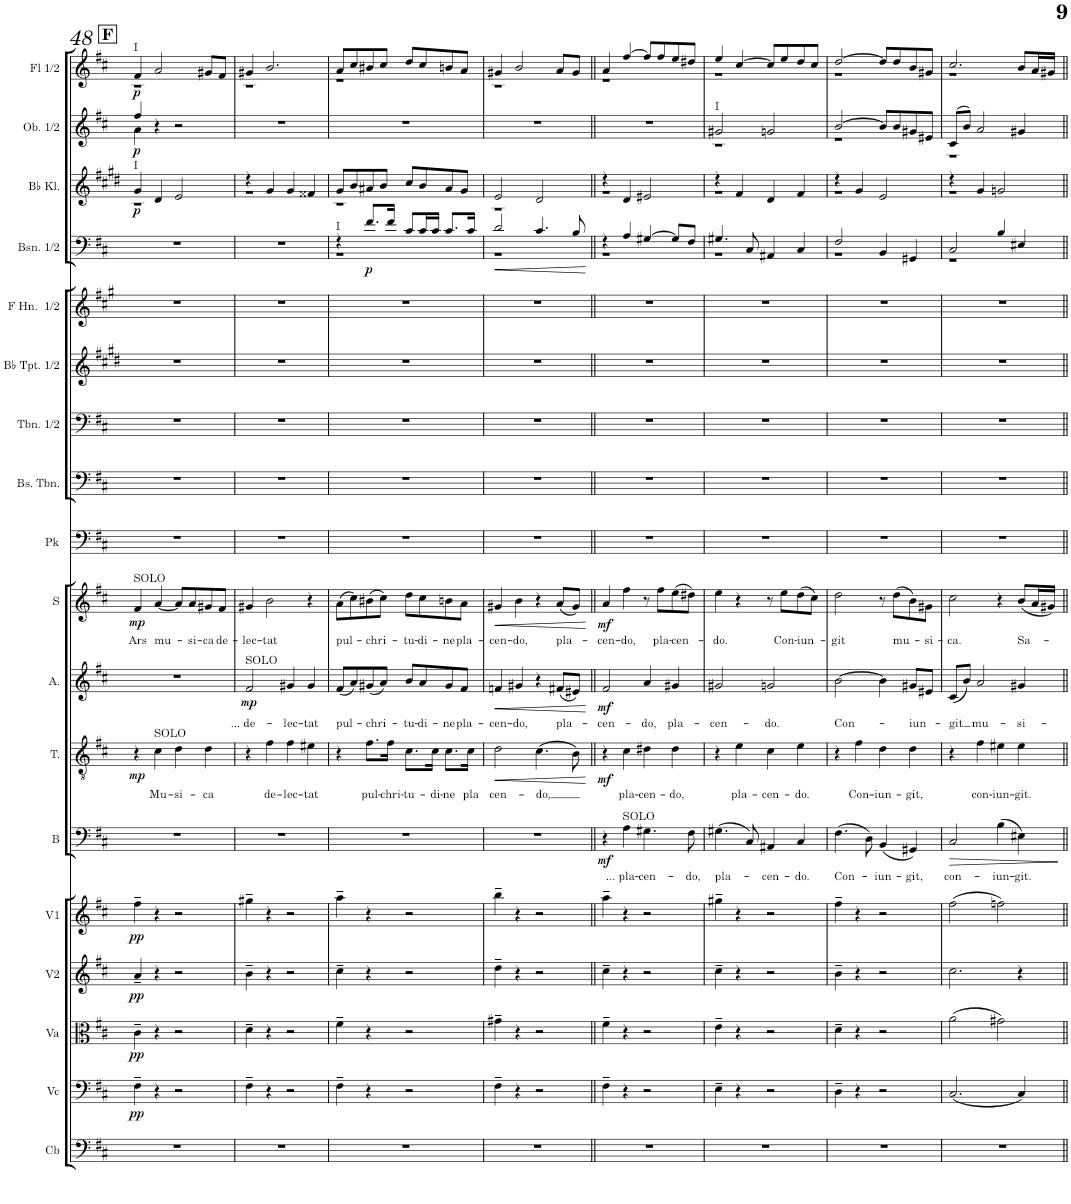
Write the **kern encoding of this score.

**kern	**kern	**dynam	**kern	**dynam	**kern	**dynam	**kern	**dynam	**kern	**text	**dynam	**kern	**text	**dynam	**kern	**text	**dynam	**kern	**text	**dynam	**kern	**kern	**kern	**kern	**kern	**kern	**dynam	**kern	**dynam	**kern	**dynam	**kern	**dynam
*part18	*part17	*part17	*part16	*part16	*part15	*part15	*part14	*part14	*part13	*part13	*part13	*part12	*part12	*part12	*part11	*part11	*part11	*part10	*part10	*part10	*part9	*part8	*part7	*part6	*part5	*part4	*part4	*part3	*part3	*part2	*part2	*part1	*part1
*staff18	*staff17	*staff17	*staff16	*staff16	*staff15	*staff15	*staff14	*staff14	*staff13	*staff13	*staff13	*staff12	*staff12	*staff12	*staff11	*staff11	*staff11	*staff10	*staff10	*staff10	*staff9	*staff8	*staff7	*staff6	*staff5	*staff4	*staff4	*staff3	*staff3	*staff2	*staff2	*staff1	*staff1
*I"Contrabasses	*I"Violoncellos	*	*I"Violas	*	*I"Violins 2	*	*I"Violins 1	*	*I"Bas	*	*	*I"Tenor	*	*	*I"Alt	*	*	*I"Sopraan	*	*	*I"Pauken	*I"Bas-trombone	*I"Trombone 1/2	*I"Trompet Bb 1/2	*I"F Horn 1/2	*I"Bassoon 1/2	*	*I"Klarinet in Bb	*	*I"Oboe 1/2	*	*I"Flute 1/2	*
*I'Cb	*I'Vc	*	*I'Va	*	*I'V2	*	*I'V1	*	*I'B	*	*	*I'T.	*	*	*I'A.	*	*	*I'S	*	*	*I'Pk	*I'Bs. Tbn.	*I'Tbn. 1/2	*	*I'F Hn.  1/2	*I'Bsn. 1/2	*	*	*	*I'Ob. 1/2	*	*I'Fl 1/2	*
!!LO:PB:g=z
*clefF4	*clefF4	*	*clefC3	*	*clefG2	*	*clefG2	*	*clefF4	*	*	*clefGv2	*	*	*clefG2	*	*	*clefG2	*	*	*clefF4	*clefF4	*clefF4	*clefG2	*clefG2	*clefF4	*	*clefG2	*	*clefG2	*	*clefG2	*
*Trd7c12	*	*	*	*	*	*	*	*	*	*	*	*	*	*	*	*	*	*	*	*	*	*	*	*Trd1c2	*Trd4c7	*	*	*Trd1c2	*	*	*	*	*
*k[f#c#]	*k[f#c#]	*	*k[f#c#]	*	*k[f#c#]	*	*k[f#c#]	*	*k[f#c#]	*	*	*k[f#c#]	*	*	*k[f#c#]	*	*	*k[f#c#]	*	*	*k[f#c#]	*k[f#c#]	*k[f#c#]	*k[f#c#g#d#]	*k[f#c#g#]	*k[f#c#]	*	*k[f#c#g#d#]	*	*k[f#c#]	*	*k[f#c#]	*
*M4/4	*M4/4	*	*M4/4	*	*M4/4	*	*M4/4	*	*M4/4	*	*	*M4/4	*	*	*M4/4	*	*	*M4/4	*	*	*M4/4	*M4/4	*M4/4	*M4/4	*M4/4	*M4/4	*	*M4/4	*	*M4/4	*	*M4/4	*
!!LO:REH:place=s1:a:B:cj:fs=14:t=F
=48	=48	=48	=48	=48	=48	=48	=48	=48	=48	=48	=48	=48	=48	=48	=48	=48	=48	=48	=48	=48	=48	=48	=48	=48	=48	=48	=48	=48	=48	=48	=48	=48	=48
!	!	!	!	!	!	!	!	!	!	!	!	!	!	!	!	!	!	!	!	!	!	!	!	!	!	!	!	!	!	!	!	!LO:TX:a:t=I	!
!	!	!	!	!	!	!	!	!	!	!	!	!	!	!	!	!	!	!	!	!	!	!	!	!	!	!	!	!LO:TX:a:t=I	!	!	!	!	!
!	!	!	!	!	!	!	!	!	!	!	!	!	!	!	!	!	!	!LO:TX:a:t=SOLO	!	!	!	!	!	!	!	!	!	!	!	!	!	!	!
!	!	!LO:DY:b	!	!LO:DY:b	!	!LO:DY:b	!	!LO:DY:b	!	!	!	!	!	!LO:DY:b	!	!	!	!	!LO:LY:b	!LO:DY:b	!	!	!	!	!	!	!	!	!LO:DY:b	!	!LO:DY:b	!	!LO:DY:b
*	*	*	*	*	*	*	*	*	*	*	*	*	*	*	*	*	*	*	*	*	*	*	*	*	*	*	*	*^	*	*^	*	*^	*
1r	4F#~\	pp	4c#~\	pp	4a~/	pp	4ff#~\	pp	1r	.	.	4r	.	mp	1r	.	.	4f#/	Ars	mp	1r	1r	1r	1r	1r	1r	.	4g#/	1r	p	4ff#/	4a\	p	4f#/	1r	p
!	!	!	!	!	!	!	!	!	!	!	!	!LO:TX:a:t=SOLO	!	!	!	!	!	!	!	!	!	!	!	!	!	!	!	!	!	!	!	!	!	!	!	!
!	!	!	!	!	!	!	!	!	!	!	!	!	!LO:LY:b	!	!	!	!	!	!LO:LY:b	!	!	!	!	!	!	!	!	!	!	!	!	!	!	!	!	!
.	4r	.	4r	.	4r	.	4r	.	.	.	.	4c#\	Mu-	.	.	.	.	[4a/	mu-	.	.	.	.	.	.	.	.	4d#/	.	.	4r	2.ryy	.	2a/	.	.
!	!	!	!	!	!	!	!	!	!	!	!	!	!LO:LY:b	!	!	!	!	!	!	!	!	!	!	!	!	!	!	!	!	!	!	!	!	!	!	!
.	2r	.	2r	.	2r	.	2r	.	.	.	.	4d\	-si-	.	.	.	.	8a/L]	.	.	.	.	.	.	.	.	.	2e/	.	.	2r	.	.	.	.	.
!	!	!	!	!	!	!	!	!	!	!	!	!	!	!	!	!	!	!	!LO:LY:b	!	!	!	!	!	!	!	!	!	!	!	!	!	!	!	!	!
.	.	.	.	.	.	.	.	.	.	.	.	.	.	.	.	.	.	8a/	-si-	.	.	.	.	.	.	.	.	.	.	.	.	.	.	.	.	.
!	!	!	!	!	!	!	!	!	!	!	!	!	!LO:LY:b	!	!	!	!	!	!LO:LY:b	!	!	!	!	!	!	!	!	!	!	!	!	!	!	!	!	!
.	.	.	.	.	.	.	.	.	.	.	.	4d\	-ca	.	.	.	.	8g#X/	-ca	.	.	.	.	.	.	.	.	.	.	.	.	.	.	8g#X/L	.	.
!	!	!	!	!	!	!	!	!	!	!	!	!	!	!	!	!	!	!	!LO:LY:b	!	!	!	!	!	!	!	!	!	!	!	!	!	!	!	!	!
.	.	.	.	.	.	.	.	.	.	.	.	.	.	.	.	.	.	8f#/J	de-	.	.	.	.	.	.	.	.	.	.	.	.	.	.	8f#/J	.	.
*	*	*	*	*	*	*	*	*	*	*	*	*	*	*	*	*	*	*	*	*	*	*	*	*	*	*	*	*	*	*	*v	*v	*	*	*	*
=49	=49	=49	=49	=49	=49	=49	=49	=49	=49	=49	=49	=49	=49	=49	=49	=49	=49	=49	=49	=49	=49	=49	=49	=49	=49	=49	=49	=49	=49	=49	=49	=49	=49	=49	=49
!	!	!	!	!	!	!	!	!	!	!	!	!	!	!	!LO:TX:a:t=SOLO	!	!	!	!	!	!	!	!	!	!	!	!	!	!	!	!	!	!	!	!
!	!	!	!	!	!	!	!	!	!	!	!	!	!	!	!	!LO:LY:b	!LO:DY:b	!	!LO:LY:b	!	!	!	!	!	!	!	!	!	!	!	!	!	!	!	!
1r	4F#~\	.	4d~\	.	4b~\	.	4gg#X~\	.	1r	.	.	4r	.	.	2f#/	... de-	mp	4g#X/	-lec-	.	1r	1r	1r	1r	1r	1r	.	4r	1r	.	1r	.	4g#X/	1r	.
!	!	!	!	!	!	!	!	!	!	!	!	!	!LO:LY:b	!	!	!	!	!	!LO:LY:b	!	!	!	!	!	!	!	!	!	!	!	!	!	!	!	!
.	4r	.	4r	.	4r	.	4r	.	.	.	.	4f#\	de-	.	.	.	.	2b\	-tat	.	.	.	.	.	.	.	.	4g#/	.	.	.	.	2.b/	.	.
!	!	!	!	!	!	!	!	!	!	!	!	!	!LO:LY:b	!	!	!LO:LY:b	!	!	!	!	!	!	!	!	!	!	!	!	!	!	!	!	!	!	!
.	2r	.	2r	.	2r	.	2r	.	.	.	.	4f#\	-lec-	.	4g#X/	-lec-	.	.	.	.	.	.	.	.	.	.	.	4g#/	.	.	.	.	.	.	.
!	!	!	!	!	!	!	!	!	!	!	!	!	!LO:LY:b	!	!	!LO:LY:b	!	!	!	!	!	!	!	!	!	!	!	!	!	!	!	!	!	!	!
.	.	.	.	.	.	.	.	.	.	.	.	4e#X\	-tat	.	4g#/	-tat	.	4r	.	.	.	.	.	.	.	.	.	4f##X/	.	.	.	.	.	.	.
=50	=50	=50	=50	=50	=50	=50	=50	=50	=50	=50	=50	=50	=50	=50	=50	=50	=50	=50	=50	=50	=50	=50	=50	=50	=50	=50	=50	=50	=50	=50	=50	=50	=50	=50	=50
!	!	!	!	!	!	!	!	!	!	!	!	!	!	!	!	!	!	!	!	!	!	!	!	!	!	!LO:TX:a:t=I	!	!	!	!	!	!	!	!	!
!	!	!	!	!	!	!	!	!	!	!	!	!	!	!	!	!LO:LY:b	!	!	!LO:LY:b	!	!	!	!	!	!	!	!	!	!	!	!	!	!	!	!
*	*	*	*	*	*	*	*	*	*	*	*	*	*	*	*	*	*	*	*	*	*	*	*	*	*	*^	*	*	*	*	*	*	*	*	*
1r	4F#~\	.	4f#~\	.	4cc#~\	.	4aa~\	.	1r	.	.	4r	.	.	(<8f#/L	pul-	.	(>8a\L	pul-	.	1r	1r	1r	1r	1r	4r	1r	.	8g#/L	1r	.	1r	.	8a/L	1r	.
.	.	.	.	.	.	.	.	.	.	.	.	.	.	.	8a/)	.	.	8cc#\)	.	.	.	.	.	.	.	.	.	.	8b/	.	.	.	.	8cc#/	.	.
!	!	!	!	!	!	!	!	!	!	!	!	!	!LO:LY:b	!	!	!LO:LY:b	!	!	!LO:LY:b	!	!	!	!	!	!	!	!	!LO:DY:b	!	!	!	!	!	!	!	!
.	4r	.	4r	.	4r	.	4r	.	.	.	.	8.f#\L	pul-	.	(<8g#X/	-chri-	.	(>8b#X\	-chri-	.	.	.	.	.	.	8.f#/L	.	p	8a#X/	.	.	.	.	8b#X/	.	.
.	.	.	.	.	.	.	.	.	.	.	.	.	.	.	8a/J)	.	.	8cc#\J)	.	.	.	.	.	.	.	.	.	.	8b/J	.	.	.	.	8cc#/J	.	.
!	!	!	!	!	!	!	!	!	!	!	!	!	!LO:LY:b	!	!	!	!	!	!	!	!	!	!	!	!	!	!	!	!	!	!	!	!	!	!	!
.	.	.	.	.	.	.	.	.	.	.	.	16f#\Jk	-chri-	.	.	.	.	.	.	.	.	.	.	.	.	16f#/Jk	.	.	.	.	.	.	.	.	.	.
!	!	!	!	!	!	!	!	!	!	!	!	!	!LO:LY:b	!	!	!LO:LY:b	!	!	!LO:LY:b	!	!	!	!	!	!	!	!	!	!	!	!	!	!	!	!	!
.	2r	.	2r	.	2r	.	2r	.	.	.	.	8.c#\L	-tu-	.	8b/L	-tu-	.	8dd\L	-tu-	.	.	.	.	.	.	8c#/L	.	.	8cc#/L	.	.	.	.	8dd/L	.	.
!	!	!	!	!	!	!	!	!	!	!	!	!	!	!	!	!LO:LY:b	!	!	!LO:LY:b	!	!	!	!	!	!	!	!	!	!	!	!	!	!	!	!	!
.	.	.	.	.	.	.	.	.	.	.	.	.	.	.	8a/	-di-	.	8cc#\	-di-	.	.	.	.	.	.	16c#/L	.	.	8b/	.	.	.	.	8cc#/	.	.
!	!	!	!	!	!	!	!	!	!	!	!	!	!LO:LY:b	!	!	!	!	!	!	!	!	!	!	!	!	!	!	!	!	!	!	!	!	!	!	!
.	.	.	.	.	.	.	.	.	.	.	.	16c#\Jk	-di-	.	.	.	.	.	.	.	.	.	.	.	.	16c#/JJ	.	.	.	.	.	.	.	.	.	.
!	!	!	!	!	!	!	!	!	!	!	!	!	!LO:LY:b	!	!	!LO:LY:b	!	!	!LO:LY:b	!	!	!	!	!	!	!	!	!	!	!	!	!	!	!	!	!
.	.	.	.	.	.	.	.	.	.	.	.	8.c#\L	-ne	.	8g#/	ne	.	8bn\	-ne	.	.	.	.	.	.	8.c#/L	.	.	8a#/	.	.	.	.	8bn/	.	.
!	!	!	!	!	!	!	!	!	!	!	!	!	!	!	!	!LO:LY:b	!	!	!LO:LY:b	!	!	!	!	!	!	!	!	!	!	!	!	!	!	!	!	!
.	.	.	.	.	.	.	.	.	.	.	.	.	.	.	8f#/J	pla-	.	8a\J	pla-	.	.	.	.	.	.	.	.	.	8g#/J	.	.	.	.	8a/J	.	.
!	!	!	!	!	!	!	!	!	!	!	!	!	!LO:LY:b	!	!	!	!	!	!	!	!	!	!	!	!	!	!	!	!	!	!	!	!	!	!	!
.	.	.	.	.	.	.	.	.	.	.	.	16c#\Jk	pla	.	.	.	.	.	.	.	.	.	.	.	.	16c#/Jk	.	.	.	.	.	.	.	.	.	.
=51	=51	=51	=51	=51	=51	=51	=51	=51	=51	=51	=51	=51	=51	=51	=51	=51	=51	=51	=51	=51	=51	=51	=51	=51	=51	=51	=51	=51	=51	=51	=51	=51	=51	=51	=51	=51
!	!	!	!	!	!	!	!	!	!	!	!	!	!LO:LY:b	!LO:HP:b	!	!LO:LY:b	!LO:HP:b	!	!LO:LY:b	!LO:HP:b	!	!	!	!	!	!	!	!LO:HP:b	!	!	!	!	!	!	!	!
1r	4F#~\	.	4g#X~\	.	4dd~\	.	4bb~\	.	1r	.	.	2d\	cen-	<	4fn/	-cen-	<	4g#X/	-cen-	<	1r	1r	1r	1r	1r	2d/	1r	<	2e/	1r	.	1r	.	4g#X/	1r	.
!	!	!	!	!	!	!	!	!	!	!	!	!	!	!	!	!LO:LY:b	!	!	!LO:LY:b	!	!	!	!	!	!	!	!	!	!	!	!	!	!	!	!	!
.	4r	.	4r	.	4r	.	4r	.	.	.	.	.	.	.	4g#X/	-do,	.	4b\	-do,	.	.	.	.	.	.	.	.	.	.	.	.	.	.	2b/	.	.
!	!	!	!	!	!	!	!	!	!	!	!	!	!LO:LY:b	!	!	!	!	!	!	!	!	!	!	!	!	!	!	!	!	!	!	!	!	!	!	!
.	2r	.	2r	.	2r	.	2r	.	.	.	.	(>4.c#\	-do,	.	4r	.	.	4r	.	.	.	.	.	.	.	4.c#/	.	.	2d#/	.	.	.	.	.	.	.
!	!	!	!	!	!	!	!	!	!	!	!	!	!	!	!	!LO:LY:b	!	!	!LO:LY:b	!	!	!	!	!	!	!	!	!	!	!	!	!	!	!	!	!
.	.	.	.	.	.	.	.	.	.	.	.	.	.	.	(<8f#X/L	pla-	.	(<8a/L	pla-	.	.	.	.	.	.	.	.	.	.	.	.	.	.	8a/L	.	.
.	.	.	.	.	.	.	.	.	.	.	.	8B\)	.	.	8e#X/J)	.	.	8g#/J)	.	.	.	.	.	.	.	8B/	.	.	.	.	.	.	.	8g#/J	.	.
*	*	*	*	*	*	*	*	*	*	*	*	*	*	*	*	*	*	*	*	*	*	*	*	*	*	*v	*v	*	*	*	*	*	*	*v	*v	*
*	*	*	*	*	*	*	*	*	*	*	*	*	*	*	*	*	*	*	*	*	*	*	*	*	*	*	*	*v	*v	*	*	*	*	*
.	.	.	.	.	.	.	.	.	.	.	.	.	.	[	.	.	[	.	.	[	.	.	.	.	.	.	[	.	.	.	.	.	.
=52||	=52||	=52||	=52||	=52||	=52||	=52||	=52||	=52||	=52||	=52||	=52||	=52||	=52||	=52||	=52||	=52||	=52||	=52||	=52||	=52||	=52||	=52||	=52||	=52||	=52||	=52||	=52||	=52||	=52||	=52||	=52||	=52||	=52||
!	!	!	!	!	!	!	!	!	!	!	!LO:DY:b	!	!	!LO:DY:b	!	!LO:LY:b	!LO:DY:b	!	!LO:LY:b	!LO:DY:b	!	!	!	!	!	!	!	!	!	!	!	!	!
*	*	*	*	*	*	*	*	*	*	*	*	*	*	*	*	*	*	*	*	*	*	*	*	*	*	*^	*	*^	*	*	*	*^	*
1r	4F#~\	.	4f#~\	.	4cc#~\	.	4aa~\	.	4r	.	mf	4r	.	mf	2f#/	-cen-	mf	4a/	-cen-	mf	1r	1r	1r	1r	1r	4r	1r	.	4r	1r	.	1r	.	4a/	1r	.
!	!	!	!	!	!	!	!	!	!LO:TX:a:t=SOLO	!	!	!	!	!	!	!	!	!	!	!	!	!	!	!	!	!	!	!	!	!	!	!	!	!	!	!
!	!	!	!	!	!	!	!	!	!	!LO:LY:b	!	!	!LO:LY:b	!	!	!	!	!	!LO:LY:b	!	!	!	!	!	!	!	!	!	!	!	!	!	!	!	!	!
.	4r	.	4r	.	4r	.	4r	.	4A\	... pla-	.	4c#\	pla-	.	.	.	.	4ff#\	-do,	.	.	.	.	.	.	4A/	.	.	4d#/	.	.	.	.	[4ff#/	.	.
!	!	!	!	!	!	!	!	!	!	!LO:LY:b	!	!	!LO:LY:b	!	!	!LO:LY:b	!	!	!	!	!	!	!	!	!	!	!	!	!	!	!	!	!	!	!	!
.	2r	.	2r	.	2r	.	2r	.	4.G#X\	-cen-	.	4d#X\	-cen-	.	4a/	-do,	.	8r	.	.	.	.	.	.	.	[4G#X/	.	.	2e#X/	.	.	.	.	8ff#/L]	.	.
!	!	!	!	!	!	!	!	!	!	!	!	!	!	!	!	!	!	!	!LO:LY:b	!	!	!	!	!	!	!	!	!	!	!	!	!	!	!	!	!
.	.	.	.	.	.	.	.	.	.	.	.	.	.	.	.	.	.	8ff#\L	pla-	.	.	.	.	.	.	.	.	.	.	.	.	.	.	8ff#/	.	.
!	!	!	!	!	!	!	!	!	!	!	!	!	!LO:LY:b	!	!	!LO:LY:b	!	!	!LO:LY:b	!	!	!	!	!	!	!	!	!	!	!	!	!	!	!	!	!
.	.	.	.	.	.	.	.	.	.	.	.	4d#\	-do,	.	4g#X/	pla-	.	(>8ee\	-cen-	.	.	.	.	.	.	8G#/L]	.	.	.	.	.	.	.	8ee/	.	.
!	!	!	!	!	!	!	!	!	!	!LO:LY:b	!	!	!	!	!	!	!	!	!	!	!	!	!	!	!	!	!	!	!	!	!	!	!	!	!	!
.	.	.	.	.	.	.	.	.	8F#\	-do,	.	.	.	.	.	.	.	8dd#X\J)	.	.	.	.	.	.	.	8F#/J	.	.	.	.	.	.	.	8dd#X/J	.	.
=53	=53	=53	=53	=53	=53	=53	=53	=53	=53	=53	=53	=53	=53	=53	=53	=53	=53	=53	=53	=53	=53	=53	=53	=53	=53	=53	=53	=53	=53	=53	=53	=53	=53	=53	=53	=53
!	!	!	!	!	!	!	!	!	!	!	!	!	!	!	!	!	!	!	!	!	!	!	!	!	!	!	!	!	!	!	!	!LO:TX:a:t=I	!	!	!	!
!	!	!	!	!	!	!	!	!	!	!LO:LY:b	!	!	!	!	!	!LO:LY:b	!	!	!LO:LY:b	!	!	!	!	!	!	!	!	!	!	!	!	!	!	!	!	!
*	*	*	*	*	*	*	*	*	*	*	*	*	*	*	*	*	*	*	*	*	*	*	*	*	*	*	*	*	*	*	*	*^	*	*	*	*
1r	4E~\	.	4e~\	.	4cc#~\	.	4gg#X~\	.	(>4.G#X\	pla-	.	4r	.	.	2g#X/	-cen-	.	4ee\	-do.	.	1r	1r	1r	1r	1r	4.G#X/	1r	.	4r	1r	.	2g#X/	1r	.	4ee/	1r	.
!	!	!	!	!	!	!	!	!	!	!	!	!	!LO:LY:b	!	!	!	!	!	!	!	!	!	!	!	!	!	!	!	!	!	!	!	!	!	!	!	!
.	4r	.	4r	.	4r	.	4r	.	.	.	.	4e\	pla-	.	.	.	.	4r	.	.	.	.	.	.	.	.	.	.	4f#/	.	.	.	.	.	[4cc#/	.	.
.	.	.	.	.	.	.	.	.	8C#/)	.	.	.	.	.	.	.	.	.	.	.	.	.	.	.	.	8C#/	.	.	.	.	.	.	.	.	.	.	.
!	!	!	!	!	!	!	!	!	!	!LO:LY:b	!	!	!LO:LY:b	!	!	!LO:LY:b	!	!	!	!	!	!	!	!	!	!	!	!	!	!	!	!	!	!	!	!	!
.	2r	.	2r	.	2r	.	2r	.	4AA#X/	-cen-	.	4c#\	-cen-	.	2gn/	-do.	.	8r	.	.	.	.	.	.	.	4AA#X/	.	.	4d#/	.	.	2gn/	.	.	8cc#/L]	.	.
!	!	!	!	!	!	!	!	!	!	!	!	!	!	!	!	!	!	!	!LO:LY:b	!	!	!	!	!	!	!	!	!	!	!	!	!	!	!	!	!	!
.	.	.	.	.	.	.	.	.	.	.	.	.	.	.	.	.	.	8ee\L	Con-	.	.	.	.	.	.	.	.	.	.	.	.	.	.	.	8ee/	.	.
!	!	!	!	!	!	!	!	!	!	!LO:LY:b	!	!	!LO:LY:b	!	!	!	!	!	!LO:LY:b	!	!	!	!	!	!	!	!	!	!	!	!	!	!	!	!	!	!
.	.	.	.	.	.	.	.	.	4C#/	-do.	.	4e\	-do.	.	.	.	.	(>8dd\	-iun-	.	.	.	.	.	.	4C#/	.	.	4f#/	.	.	.	.	.	8dd/	.	.
.	.	.	.	.	.	.	.	.	.	.	.	.	.	.	.	.	.	8cc#\J)	.	.	.	.	.	.	.	.	.	.	.	.	.	.	.	.	8cc#/J	.	.
=54	=54	=54	=54	=54	=54	=54	=54	=54	=54	=54	=54	=54	=54	=54	=54	=54	=54	=54	=54	=54	=54	=54	=54	=54	=54	=54	=54	=54	=54	=54	=54	=54	=54	=54	=54	=54	=54
!	!	!	!	!	!	!	!	!	!	!LO:LY:b	!	!	!	!	!	!LO:LY:b	!	!	!LO:LY:b	!	!	!	!	!	!	!	!	!	!	!	!	!	!	!	!	!	!
1r	4D~\	.	4d~\	.	4b~\	.	4ff#~\	.	(>4.F#\	Con-	.	4r	.	.	[2b\	Con-	.	2dd\	-git	.	1r	1r	1r	1r	1r	2F#/	1r	.	4r	1r	.	[2b/	1r	.	[2dd/	1r	.
!	!	!	!	!	!	!	!	!	!	!	!	!	!LO:LY:b	!	!	!	!	!	!	!	!	!	!	!	!	!	!	!	!	!	!	!	!	!	!	!	!
.	4r	.	4r	.	4r	.	4r	.	.	.	.	4f#\	Con-	.	.	.	.	.	.	.	.	.	.	.	.	.	.	.	4g#/	.	.	.	.	.	.	.	.
.	.	.	.	.	.	.	.	.	8D\)	.	.	.	.	.	.	.	.	.	.	.	.	.	.	.	.	.	.	.	.	.	.	.	.	.	.	.	.
!	!	!	!	!	!	!	!	!	!	!LO:LY:b	!	!	!LO:LY:b	!	!	!	!	!	!	!	!	!	!	!	!	!	!	!	!	!	!	!	!	!	!	!	!
.	2r	.	2r	.	2r	.	2r	.	(<4BB/	-iun-	.	4d\	iun-	.	4b\]	.	.	8r	.	.	.	.	.	.	.	4BB/	.	.	2e/	.	.	8b/L]	.	.	8dd/L]	.	.
!	!	!	!	!	!	!	!	!	!	!	!	!	!	!	!	!	!	!	!LO:LY:b	!	!	!	!	!	!	!	!	!	!	!	!	!	!	!	!	!	!
.	.	.	.	.	.	.	.	.	.	.	.	.	.	.	.	.	.	(>8dd\L	mu-	.	.	.	.	.	.	.	.	.	.	.	.	8b/	.	.	8dd/	.	.
!	!	!	!	!	!	!	!	!	!	!LO:LY:b	!	!	!LO:LY:b	!	!	!LO:LY:b	!	!	!	!	!	!	!	!	!	!	!	!	!	!	!	!	!	!	!	!	!
.	.	.	.	.	.	.	.	.	4GG#X/)	-git,	.	4d\	-git,	.	8g#X/L	-iun-	.	8b\)	.	.	.	.	.	.	.	4GG#X/	.	.	.	.	.	8g#X/	.	.	8b/	.	.
!	!	!	!	!	!	!	!	!	!	!	!	!	!	!	!	!	!	!	!LO:LY:b	!	!	!	!	!	!	!	!	!	!	!	!	!	!	!	!	!	!
.	.	.	.	.	.	.	.	.	.	.	.	.	.	.	8e#X/J	.	.	8g#X\J	-si-	.	.	.	.	.	.	.	.	.	.	.	.	8e#X/J	.	.	8g#X/J	.	.
=55	=55	=55	=55	=55	=55	=55	=55	=55	=55	=55	=55	=55	=55	=55	=55	=55	=55	=55	=55	=55	=55	=55	=55	=55	=55	=55	=55	=55	=55	=55	=55	=55	=55	=55	=55	=55	=55
!	!	!	!	!	!	!	!	!	!	!LO:LY:b	!LO:HP:b	!	!	!	!	!LO:LY:b	!	!	!LO:LY:b	!	!	!	!	!	!	!	!	!	!	!	!	!	!	!	!	!	!
1r	(<2.C#/	.	(>2a\	.	2.cc#\	.	(>2ff#\	.	2C#/	con-	>	4r	.	.	(<8c#/L	-git	.	2cc#\	-ca.	.	1r	1r	1r	1r	1r	2C#/	1r	.	4r	1r	.	(>8c#/L	1r	.	2.cc#/	1r	.
.	.	.	.	.	.	.	.	.	.	.	.	.	.	.	8b/J)	.	.	.	.	.	.	.	.	.	.	.	.	.	.	.	.	8b/J)	.	.	.	.	.
!	!	!	!	!	!	!	!	!	!	!	!	!	!LO:LY:b	!	!	!LO:LY:b	!	!	!	!	!	!	!	!	!	!	!	!	!	!	!	!	!	!	!	!	!
.	.	.	.	.	.	.	.	.	.	.	.	4f#\	con-	.	2a/	mu-	.	.	.	.	.	.	.	.	.	.	.	.	4g#/	.	.	2a/	.	.	.	.	.
!	!	!	!	!	!	!	!	!	!	!LO:LY:b	!	!	!LO:LY:b	!	!	!	!	!	!	!	!	!	!	!	!	!	!	!	!	!	!	!	!	!	!	!	!
.	.	.	2g#X\)	.	.	.	2ffn\)	.	(>4B\	-iun-	.	4e#X\	-iun-	.	.	.	.	4r	.	.	.	.	.	.	.	4B/	.	.	2gn/	.	.	.	.	.	.	.	.
!	!	!	!	!	!	!	!	!	!	!LO:LY:b	!	!	!LO:LY:b	!	!	!LO:LY:b	!	!	!LO:LY:b	!	!	!	!	!	!	!	!	!	!	!	!	!	!	!	!	!	!
.	4C#/)	.	.	.	4r	.	.	.	4E#X\)	-git.	.	4e#\	-git.	.	4g#X/	-si-	.	(<8b/L	Sa-	.	.	.	.	.	.	4E#X/	.	.	.	.	.	4g#X/	.	.	8b/L	.	.
.	.	.	.	.	.	.	.	.	.	.	.	.	.	.	.	.	.	16a/L	.	.	.	.	.	.	.	.	.	.	.	.	.	.	.	.	16a/L	.	.
.	.	.	.	.	.	.	.	.	.	.	.	.	.	.	.	.	.	16g#X/JJ)	.	.	.	.	.	.	.	.	.	.	.	.	.	.	.	.	16g#X/JJ	.	.
*	*	*	*	*	*	*	*	*	*	*	*	*	*	*	*	*	*	*	*	*	*	*	*	*	*	*v	*v	*	*	*	*	*v	*v	*	*v	*v	*
*	*	*	*	*	*	*	*	*	*	*	*	*	*	*	*	*	*	*	*	*	*	*	*	*	*	*	*	*v	*v	*	*	*	*	*
.	.	.	.	.	.	.	.	.	.	.	]	.	.	.	.	.	.	.	.	.	.	.	.	.	.	.	.	.	.	.	.	.	.
=||	=||	=||	=||	=||	=||	=||	=||	=||	=||	=||	=||	=||	=||	=||	=||	=||	=||	=||	=||	=||	=||	=||	=||	=||	=||	=||	=||	=||	=||	=||	=||	=||	=||
*-	*-	*-	*-	*-	*-	*-	*-	*-	*-	*-	*-	*-	*-	*-	*-	*-	*-	*-	*-	*-	*-	*-	*-	*-	*-	*-	*-	*-	*-	*-	*-	*-	*-
